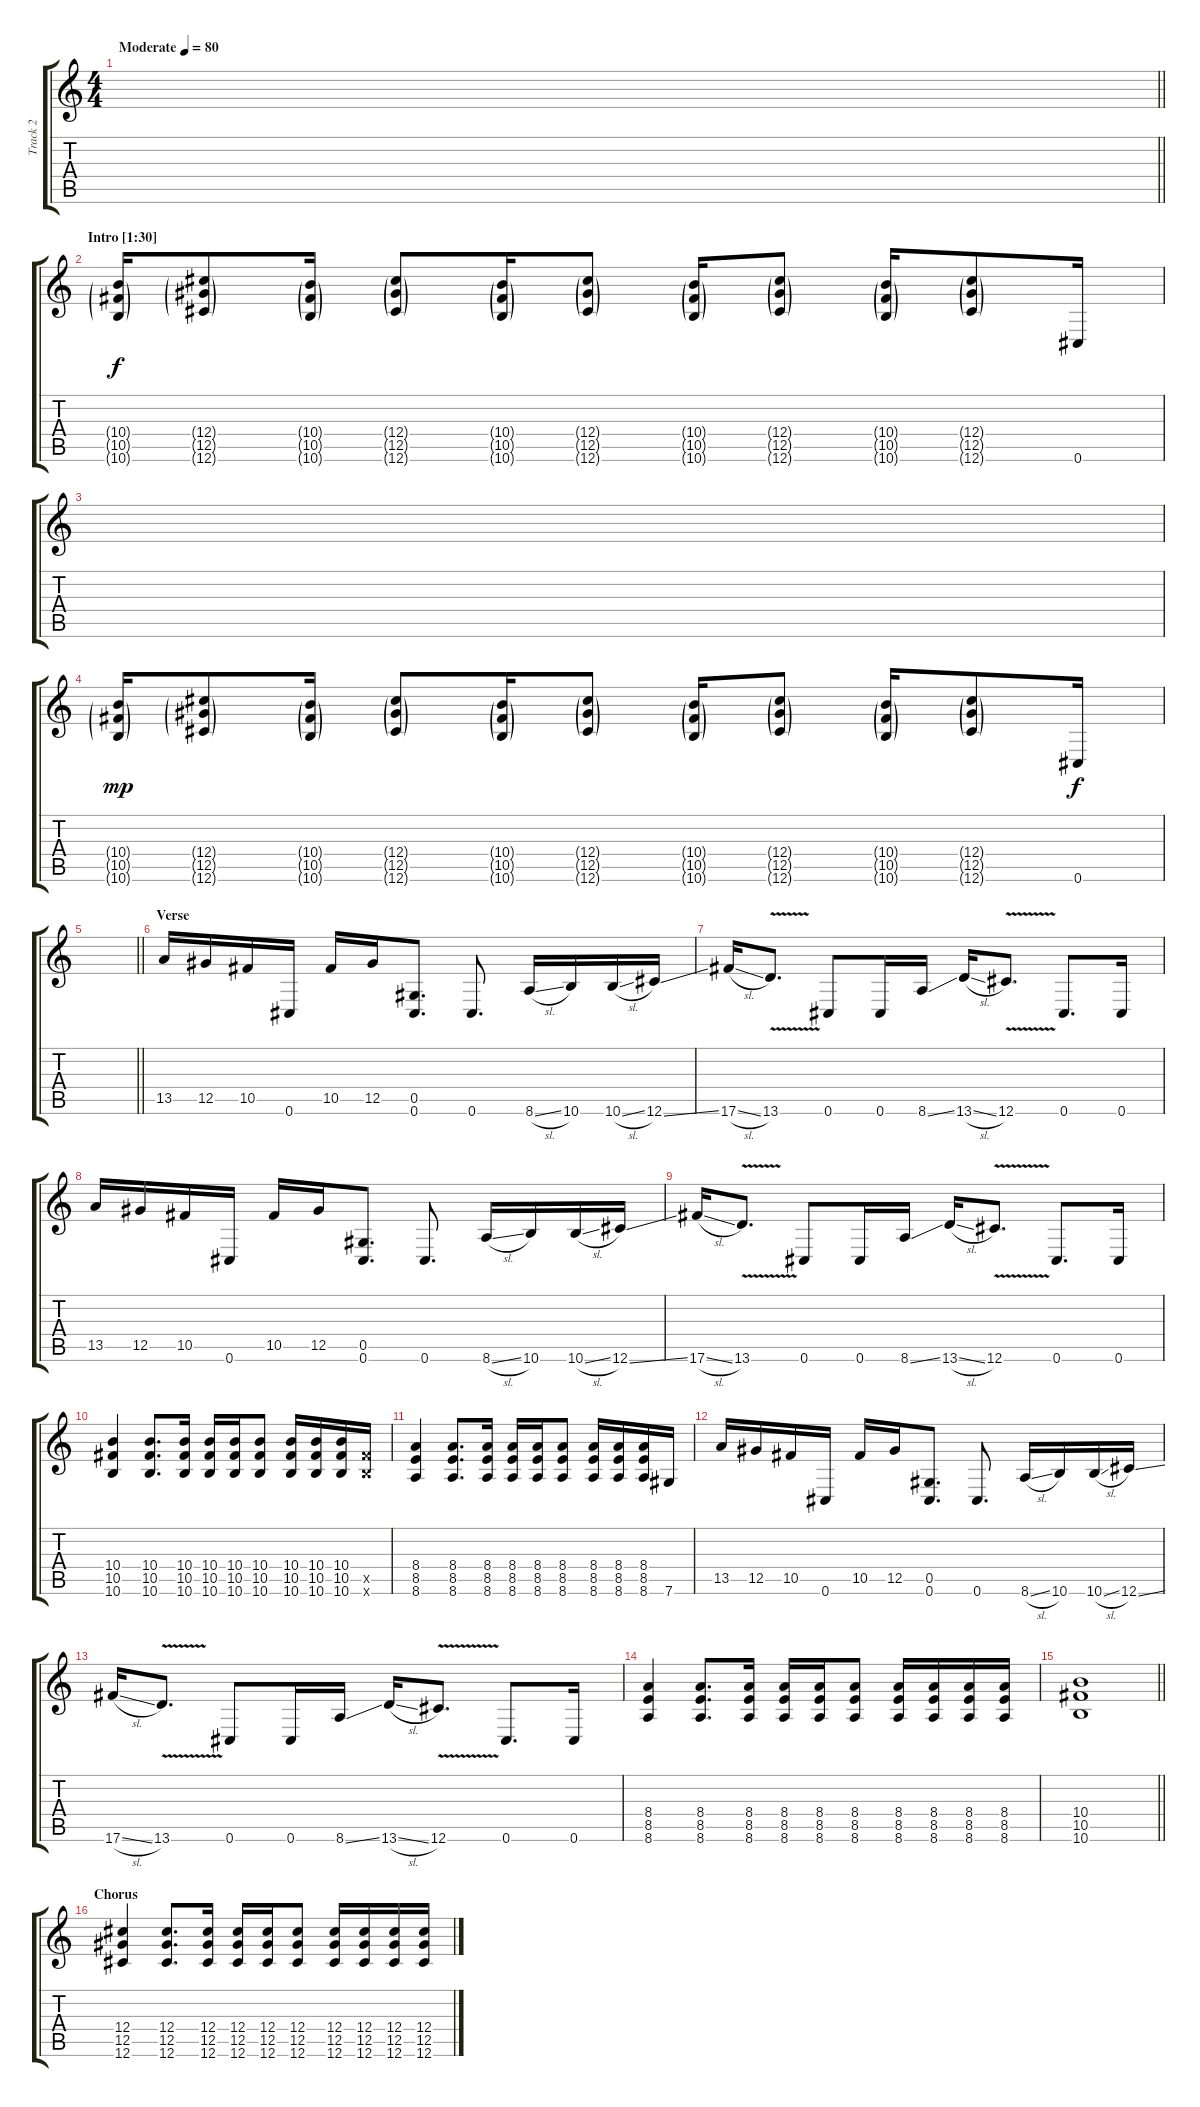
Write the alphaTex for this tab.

\track ("Track 2" "Track 2") {instrument distortionguitar}
\staff {score tabs}
\tuning (Eb4 Bb3 Gb3 Db3 Ab2 Db2) {hide}
\ts (4 4)
\tempo (80 "Moderate")
\clef g2
\barLineRight lightlight
\ks c
|
\section ("" "Intro [1:30]")
(10.4{g} 10.5{g} 10.6{g}).16 (12.4{g} 12.5{g} 12.6{g}).8 (10.4{g} 10.5{g} 10.6{g}).16 (12.4{g} 12.5{g} 12.6{g}).8 (10.4{g} 10.5{g} 10.6{g}).16 (12.4{g} 12.5{g} 12.6{g}).8 (10.4{g} 10.5{g} 10.6{g}).16 (12.4{g} 12.5{g} 12.6{g}).8 (10.4{g} 10.5{g} 10.6{g}).16 (12.4{g} 12.5{g} 12.6{g}).8 0.6.16{dy f} |
|
(10.4{g} 10.5{g} 10.6{g}).16{dy mp} (12.4{g} 12.5{g} 12.6{g}).8 (10.4{g} 10.5{g} 10.6{g}).16 (12.4{g} 12.5{g} 12.6{g}).8 (10.4{g} 10.5{g} 10.6{g}).16 (12.4{g} 12.5{g} 12.6{g}).8 (10.4{g} 10.5{g} 10.6{g}).16 (12.4{g} 12.5{g} 12.6{g}).8 (10.4{g} 10.5{g} 10.6{g}).16 (12.4{g} 12.5{g} 12.6{g}).8 0.6.16{dy f} |
\barLineRight lightlight
|
\section ("" "Verse")
13.5.16 12.5.16 10.5.16 0.6.16 10.5.16 12.5.16 (0.5 0.6).8{d} 0.6.8{d} 8.6{sl}.16 10.6.16 10.6{sl}.16 12.6{ss}.16 |
17.6{sl}.16 13.6{v}.8{d} 0.6.8 0.6.16 8.6{ss}.16 13.6{sl}.16 12.6{v}.8{d} 0.6.8{d} 0.6.16 |
13.5.16 12.5.16 10.5.16 0.6.16 10.5.16 12.5.16 (0.5 0.6).8{d} 0.6.8{d} 8.6{sl}.16 10.6.16 10.6{sl}.16 12.6{ss}.16 |
17.6{sl}.16 13.6{v}.8{d} 0.6.8 0.6.16 8.6{ss}.16 13.6{sl}.16 12.6{v}.8{d} 0.6.8{d} 0.6.16 |
(10.4 10.5 10.6).4 (10.4 10.5 10.6).8{d} (10.4 10.5 10.6).16 (10.4 10.5 10.6).16 (10.4 10.5 10.6).16 (10.4 10.5 10.6).8 (10.4 10.5 10.6).16 (10.4 10.5 10.6).16 (10.4 10.5 10.6).16 (10.5{x} 10.6{x}).16 |
(8.4 8.5 8.6).4 (8.4 8.5 8.6).8{d} (8.4 8.5 8.6).16 (8.4 8.5 8.6).16 (8.4 8.5 8.6).16 (8.4 8.5 8.6).8 (8.4 8.5 8.6).16 (8.4 8.5 8.6).16 (8.4 8.5 8.6).16 7.6.16 |
13.5.16 12.5.16 10.5.16 0.6.16 10.5.16 12.5.16 (0.5 0.6).8{d} 0.6.8{d} 8.6{sl}.16 10.6.16 10.6{sl}.16 12.6{ss}.16 |
17.6{sl}.16 13.6{v}.8{d} 0.6.8 0.6.16 8.6{ss}.16 13.6{sl}.16 12.6{v}.8{d} 0.6.8{d} 0.6.16 |
(8.4 8.5 8.6).4 (8.4 8.5 8.6).8{d} (8.4 8.5 8.6).16 (8.4 8.5 8.6).16 (8.4 8.5 8.6).16 (8.4 8.5 8.6).8 (8.4 8.5 8.6).16 (8.4 8.5 8.6).16 (8.4 8.5 8.6).16 (8.4 8.5 8.6).16 |
\barLineRight lightlight
(10.4 10.5 10.6).1 |
\section ("" "Chorus")
(12.4 12.5 12.6).4 (12.4 12.5 12.6).8{d} (12.4 12.5 12.6).16 (12.4 12.5 12.6).16 (12.4 12.5 12.6).16 (12.4 12.5 12.6).8 (12.4 12.5 12.6).16 (12.4 12.5 12.6).16 (12.4 12.5 12.6).16 (12.4 12.5 12.6).16
